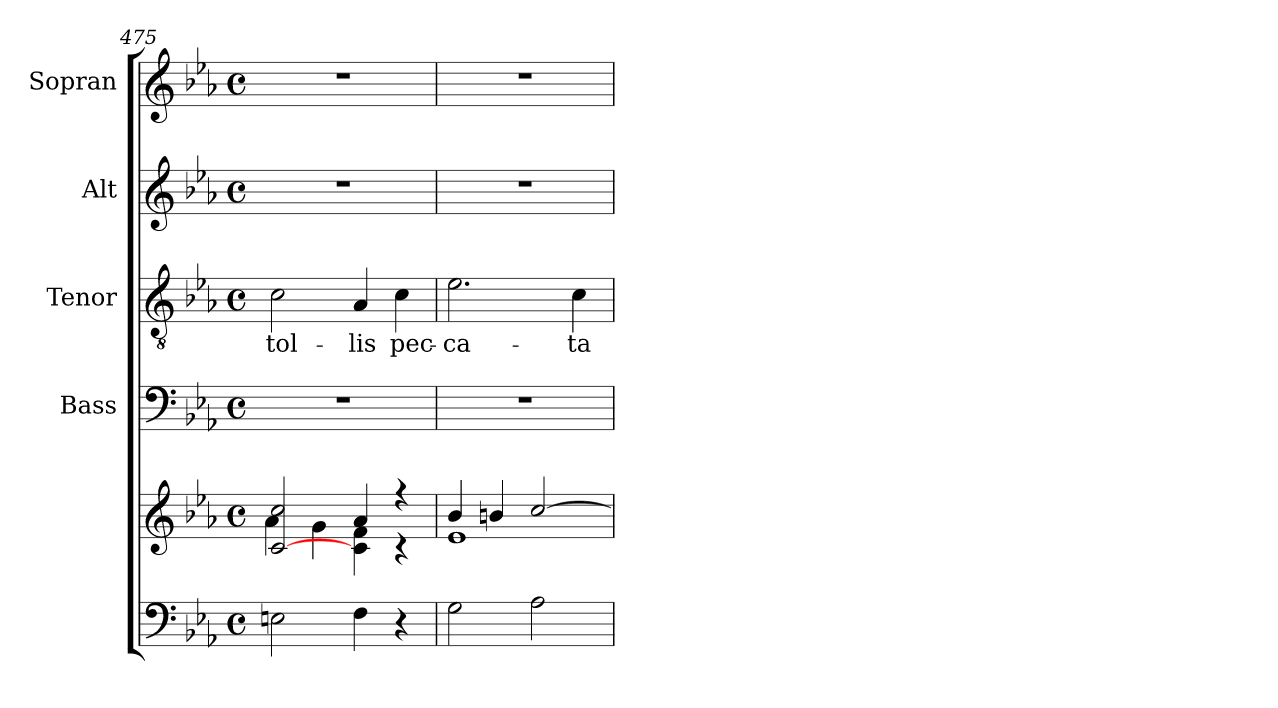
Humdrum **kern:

**kern	**kern	**kern	**kern	**text	**kern	**kern
*part5	*part5	*part4	*part3	*part3	*part2	*part1
*staff6	*staff5	*staff4	*staff3	*staff3	*staff2	*staff1
*	*	*I"Bass	*I"Tenor	*	*I"Alt	*I"Sopran
*	*	*I'B.	*I'T.	*	*I'A.	*I'S.
*clefF4	*clefG2	*clefF4	*clefGv2	*	*clefG2	*clefG2
*k[b-e-a-]	*k[b-e-a-]	*k[b-e-a-]	*k[b-e-a-]	*	*k[b-e-a-]	*k[b-e-a-]
*E-:	*E-:	*E-:	*E-:	*	*E-:	*E-:
*M4/4	*M4/4	*M4/4	*M4/4	*	*M4/4	*M4/4
*met(c)	*met(c)	*met(c)	*met(c)	*	*met(c)	*met(c)
=475	=475	=475	=475	=475	=475	=475
*	*^	*	*	*	*	*
!	!	!	!	!	!LO:LY:b	!	!
2En\	[<2c/ 2cc/	4a-\	1r	2c\	tol-	1r	1r
.	.	4g\	.	.	.	.	.
!	!	!	!	!	!LO:LY:b	!	!
4F\	4a-/	4c\ 4f\	.	4A-/	-lis	.	.
!	!	!	!	!	!LO:LY:b	!	!
4r	4r	4r	.	4c\	pec-	.	.
=476	=476	=476	=476	=476	=476	=476	=476
!	!	!	!	!	!LO:LY:b	!	!
2G\	4b-/	1e-	1r	2.e-\	-ca-	1r	1r
.	4bn/	.	.	.	.	.	.
2A-\	[>2cc/	.	.	.	.	.	.
!	!	!	!	!	!LO:LY:b	!	!
.	.	.	.	4c\	-ta	.	.
*	*v	*v	*	*	*	*	*
=	=	=	=	=	=	=
*-	*-	*-	*-	*-	*-	*-
